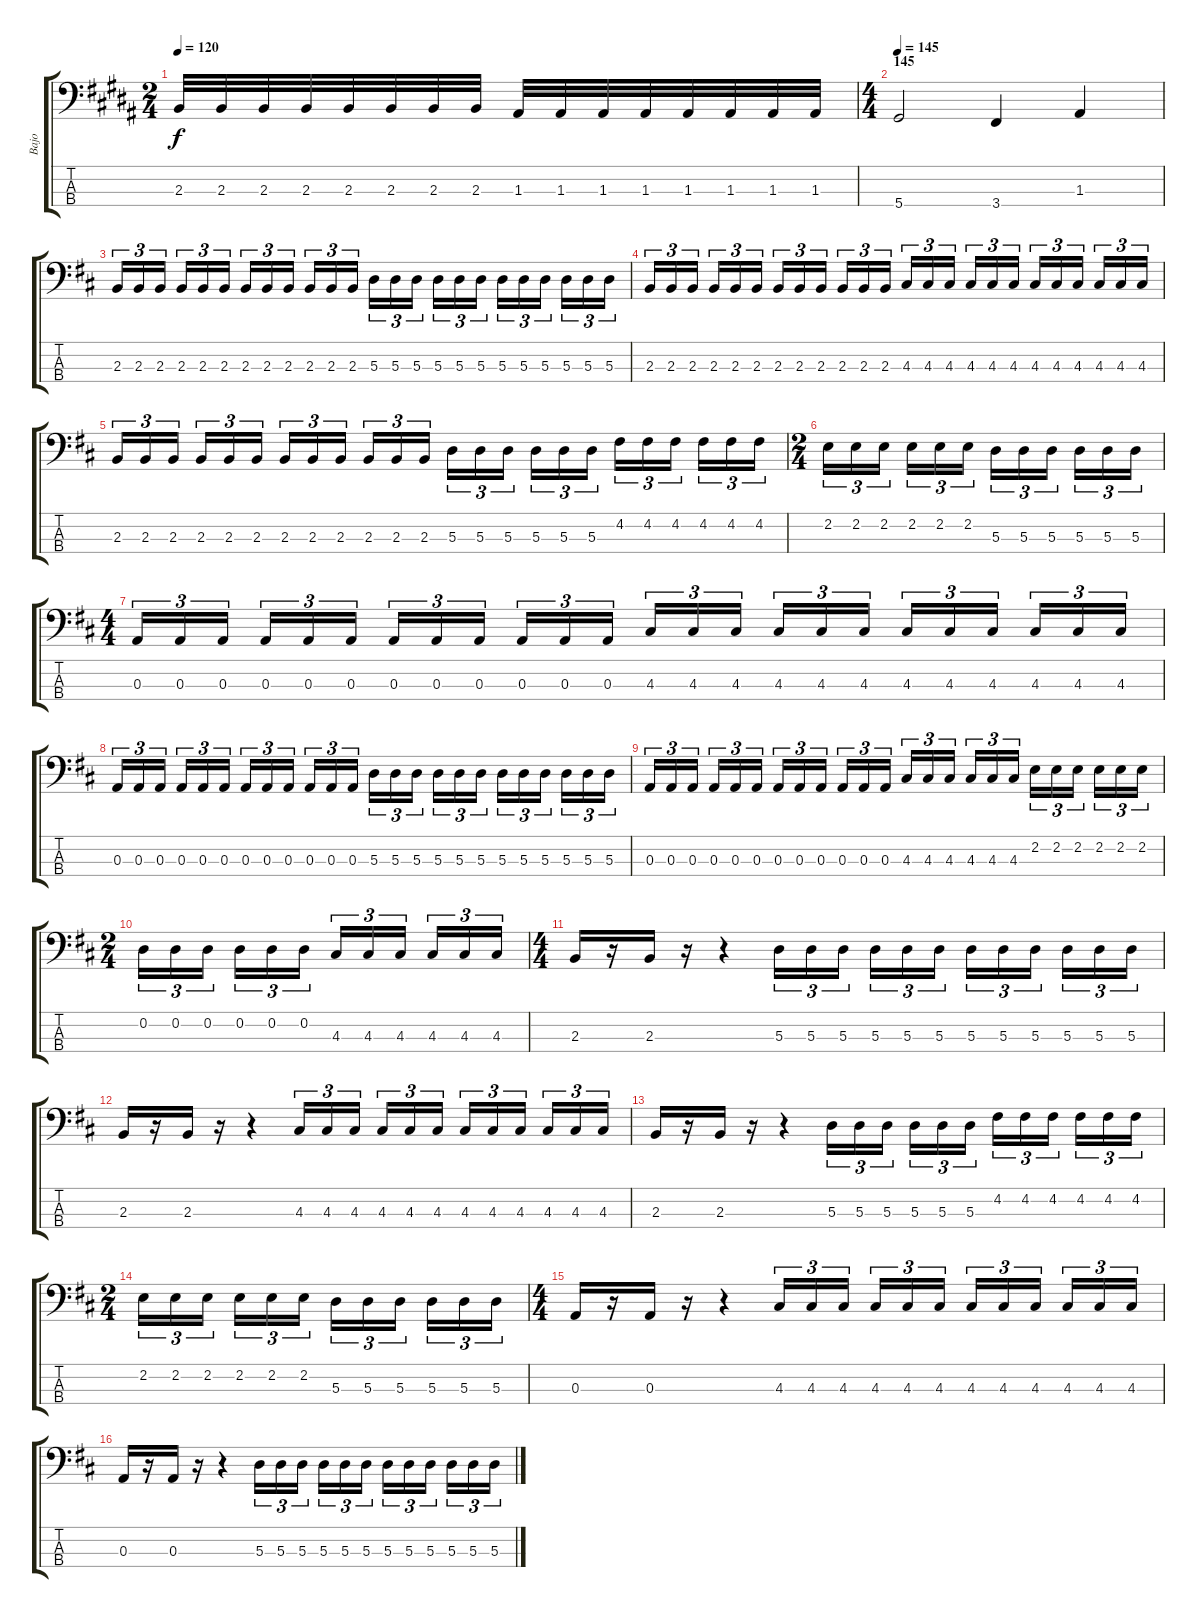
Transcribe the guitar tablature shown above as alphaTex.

\track ("Bajo" "Bajo") {instrument electricbassfinger}
\staff {score tabs}
\tuning (G2 D2 A1 Eb1) {hide}
\ts (2 4)
\tempo 120
\clef f4
\ks b
2.3.32{dy f} 2.3.32 2.3.32 2.3.32 2.3.32 2.3.32 2.3.32 2.3.32 1.3.32 1.3.32 1.3.32 1.3.32 1.3.32 1.3.32 1.3.32 1.3.32 |
\ts (4 4)
\section ("" "145")
\tempo 145
5.4.2 3.4.4 1.3.4 |
\ks d
2.3.16{tu (3 2)} 2.3.16{tu (3 2)} 2.3.16{tu (3 2)} 2.3.16{tu (3 2)} 2.3.16{tu (3 2)} 2.3.16{tu (3 2)} 2.3.16{tu (3 2)} 2.3.16{tu (3 2)} 2.3.16{tu (3 2)} 2.3.16{tu (3 2)} 2.3.16{tu (3 2)} 2.3.16{tu (3 2)} 5.3.16{tu (3 2)} 5.3.16{tu (3 2)} 5.3.16{tu (3 2)} 5.3.16{tu (3 2)} 5.3.16{tu (3 2)} 5.3.16{tu (3 2)} 5.3.16{tu (3 2)} 5.3.16{tu (3 2)} 5.3.16{tu (3 2)} 5.3.16{tu (3 2)} 5.3.16{tu (3 2)} 5.3.16{tu (3 2)} |
2.3.16{tu (3 2)} 2.3.16{tu (3 2)} 2.3.16{tu (3 2)} 2.3.16{tu (3 2)} 2.3.16{tu (3 2)} 2.3.16{tu (3 2)} 2.3.16{tu (3 2)} 2.3.16{tu (3 2)} 2.3.16{tu (3 2)} 2.3.16{tu (3 2)} 2.3.16{tu (3 2)} 2.3.16{tu (3 2)} 4.3.16{tu (3 2)} 4.3.16{tu (3 2)} 4.3.16{tu (3 2)} 4.3.16{tu (3 2)} 4.3.16{tu (3 2)} 4.3.16{tu (3 2)} 4.3.16{tu (3 2)} 4.3.16{tu (3 2)} 4.3.16{tu (3 2)} 4.3.16{tu (3 2)} 4.3.16{tu (3 2)} 4.3.16{tu (3 2)} |
2.3.16{tu (3 2)} 2.3.16{tu (3 2)} 2.3.16{tu (3 2)} 2.3.16{tu (3 2)} 2.3.16{tu (3 2)} 2.3.16{tu (3 2)} 2.3.16{tu (3 2)} 2.3.16{tu (3 2)} 2.3.16{tu (3 2)} 2.3.16{tu (3 2)} 2.3.16{tu (3 2)} 2.3.16{tu (3 2)} 5.3.16{tu (3 2)} 5.3.16{tu (3 2)} 5.3.16{tu (3 2)} 5.3.16{tu (3 2)} 5.3.16{tu (3 2)} 5.3.16{tu (3 2)} 4.2.16{tu (3 2)} 4.2.16{tu (3 2)} 4.2.16{tu (3 2)} 4.2.16{tu (3 2)} 4.2.16{tu (3 2)} 4.2.16{tu (3 2)} |
\ts (2 4)
2.2.16{tu (3 2)} 2.2.16{tu (3 2)} 2.2.16{tu (3 2)} 2.2.16{tu (3 2)} 2.2.16{tu (3 2)} 2.2.16{tu (3 2)} 5.3.16{tu (3 2)} 5.3.16{tu (3 2)} 5.3.16{tu (3 2)} 5.3.16{tu (3 2)} 5.3.16{tu (3 2)} 5.3.16{tu (3 2)} |
\ts (4 4)
0.3.16{tu (3 2)} 0.3.16{tu (3 2)} 0.3.16{tu (3 2)} 0.3.16{tu (3 2)} 0.3.16{tu (3 2)} 0.3.16{tu (3 2)} 0.3.16{tu (3 2)} 0.3.16{tu (3 2)} 0.3.16{tu (3 2)} 0.3.16{tu (3 2)} 0.3.16{tu (3 2)} 0.3.16{tu (3 2)} 4.3.16{tu (3 2)} 4.3.16{tu (3 2)} 4.3.16{tu (3 2)} 4.3.16{tu (3 2)} 4.3.16{tu (3 2)} 4.3.16{tu (3 2)} 4.3.16{tu (3 2)} 4.3.16{tu (3 2)} 4.3.16{tu (3 2)} 4.3.16{tu (3 2)} 4.3.16{tu (3 2)} 4.3.16{tu (3 2)} |
0.3.16{tu (3 2)} 0.3.16{tu (3 2)} 0.3.16{tu (3 2)} 0.3.16{tu (3 2)} 0.3.16{tu (3 2)} 0.3.16{tu (3 2)} 0.3.16{tu (3 2)} 0.3.16{tu (3 2)} 0.3.16{tu (3 2)} 0.3.16{tu (3 2)} 0.3.16{tu (3 2)} 0.3.16{tu (3 2)} 5.3.16{tu (3 2)} 5.3.16{tu (3 2)} 5.3.16{tu (3 2)} 5.3.16{tu (3 2)} 5.3.16{tu (3 2)} 5.3.16{tu (3 2)} 5.3.16{tu (3 2)} 5.3.16{tu (3 2)} 5.3.16{tu (3 2)} 5.3.16{tu (3 2)} 5.3.16{tu (3 2)} 5.3.16{tu (3 2)} |
0.3.16{tu (3 2)} 0.3.16{tu (3 2)} 0.3.16{tu (3 2)} 0.3.16{tu (3 2)} 0.3.16{tu (3 2)} 0.3.16{tu (3 2)} 0.3.16{tu (3 2)} 0.3.16{tu (3 2)} 0.3.16{tu (3 2)} 0.3.16{tu (3 2)} 0.3.16{tu (3 2)} 0.3.16{tu (3 2)} 4.3.16{tu (3 2)} 4.3.16{tu (3 2)} 4.3.16{tu (3 2)} 4.3.16{tu (3 2)} 4.3.16{tu (3 2)} 4.3.16{tu (3 2)} 2.2.16{tu (3 2)} 2.2.16{tu (3 2)} 2.2.16{tu (3 2)} 2.2.16{tu (3 2)} 2.2.16{tu (3 2)} 2.2.16{tu (3 2)} |
\ts (2 4)
0.2.16{tu (3 2)} 0.2.16{tu (3 2)} 0.2.16{tu (3 2)} 0.2.16{tu (3 2)} 0.2.16{tu (3 2)} 0.2.16{tu (3 2)} 4.3.16{tu (3 2)} 4.3.16{tu (3 2)} 4.3.16{tu (3 2)} 4.3.16{tu (3 2)} 4.3.16{tu (3 2)} 4.3.16{tu (3 2)} |
\ts (4 4)
2.3.16 r.16 2.3.16 r.16 r.4 5.3.16{tu (3 2)} 5.3.16{tu (3 2)} 5.3.16{tu (3 2)} 5.3.16{tu (3 2)} 5.3.16{tu (3 2)} 5.3.16{tu (3 2)} 5.3.16{tu (3 2)} 5.3.16{tu (3 2)} 5.3.16{tu (3 2)} 5.3.16{tu (3 2)} 5.3.16{tu (3 2)} 5.3.16{tu (3 2)} |
2.3.16 r.16 2.3.16 r.16 r.4 4.3.16{tu (3 2)} 4.3.16{tu (3 2)} 4.3.16{tu (3 2)} 4.3.16{tu (3 2)} 4.3.16{tu (3 2)} 4.3.16{tu (3 2)} 4.3.16{tu (3 2)} 4.3.16{tu (3 2)} 4.3.16{tu (3 2)} 4.3.16{tu (3 2)} 4.3.16{tu (3 2)} 4.3.16{tu (3 2)} |
2.3.16 r.16 2.3.16 r.16 r.4 5.3.16{tu (3 2)} 5.3.16{tu (3 2)} 5.3.16{tu (3 2)} 5.3.16{tu (3 2)} 5.3.16{tu (3 2)} 5.3.16{tu (3 2)} 4.2.16{tu (3 2)} 4.2.16{tu (3 2)} 4.2.16{tu (3 2)} 4.2.16{tu (3 2)} 4.2.16{tu (3 2)} 4.2.16{tu (3 2)} |
\ts (2 4)
2.2.16{tu (3 2)} 2.2.16{tu (3 2)} 2.2.16{tu (3 2)} 2.2.16{tu (3 2)} 2.2.16{tu (3 2)} 2.2.16{tu (3 2)} 5.3.16{tu (3 2)} 5.3.16{tu (3 2)} 5.3.16{tu (3 2)} 5.3.16{tu (3 2)} 5.3.16{tu (3 2)} 5.3.16{tu (3 2)} |
\ts (4 4)
0.3.16 r.16 0.3.16 r.16 r.4 4.3.16{tu (3 2)} 4.3.16{tu (3 2)} 4.3.16{tu (3 2)} 4.3.16{tu (3 2)} 4.3.16{tu (3 2)} 4.3.16{tu (3 2)} 4.3.16{tu (3 2)} 4.3.16{tu (3 2)} 4.3.16{tu (3 2)} 4.3.16{tu (3 2)} 4.3.16{tu (3 2)} 4.3.16{tu (3 2)} |
0.3.16 r.16 0.3.16 r.16 r.4 5.3.16{tu (3 2)} 5.3.16{tu (3 2)} 5.3.16{tu (3 2)} 5.3.16{tu (3 2)} 5.3.16{tu (3 2)} 5.3.16{tu (3 2)} 5.3.16{tu (3 2)} 5.3.16{tu (3 2)} 5.3.16{tu (3 2)} 5.3.16{tu (3 2)} 5.3.16{tu (3 2)} 5.3.16{tu (3 2)}
